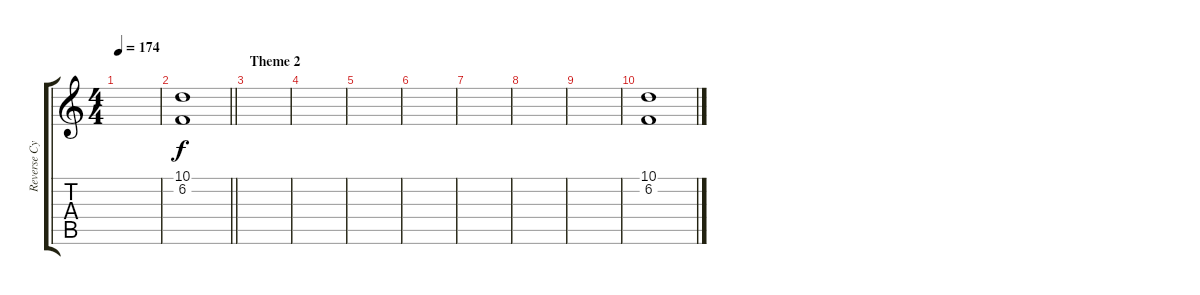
\track ("Reverse Cymbal" "Reverse Cy") {instrument reversecymbal}
\staff {score tabs}
\tuning (E4 B3 G3 D3 A2 E2) {hide}
\ts (4 4)
\tempo 174
\clef g2
\ks c
|
\barLineRight lightlight
(10.1 6.2).1 |
\section ("" "Theme 2")
|
|
|
|
|
|
|
(10.1 6.2).1
